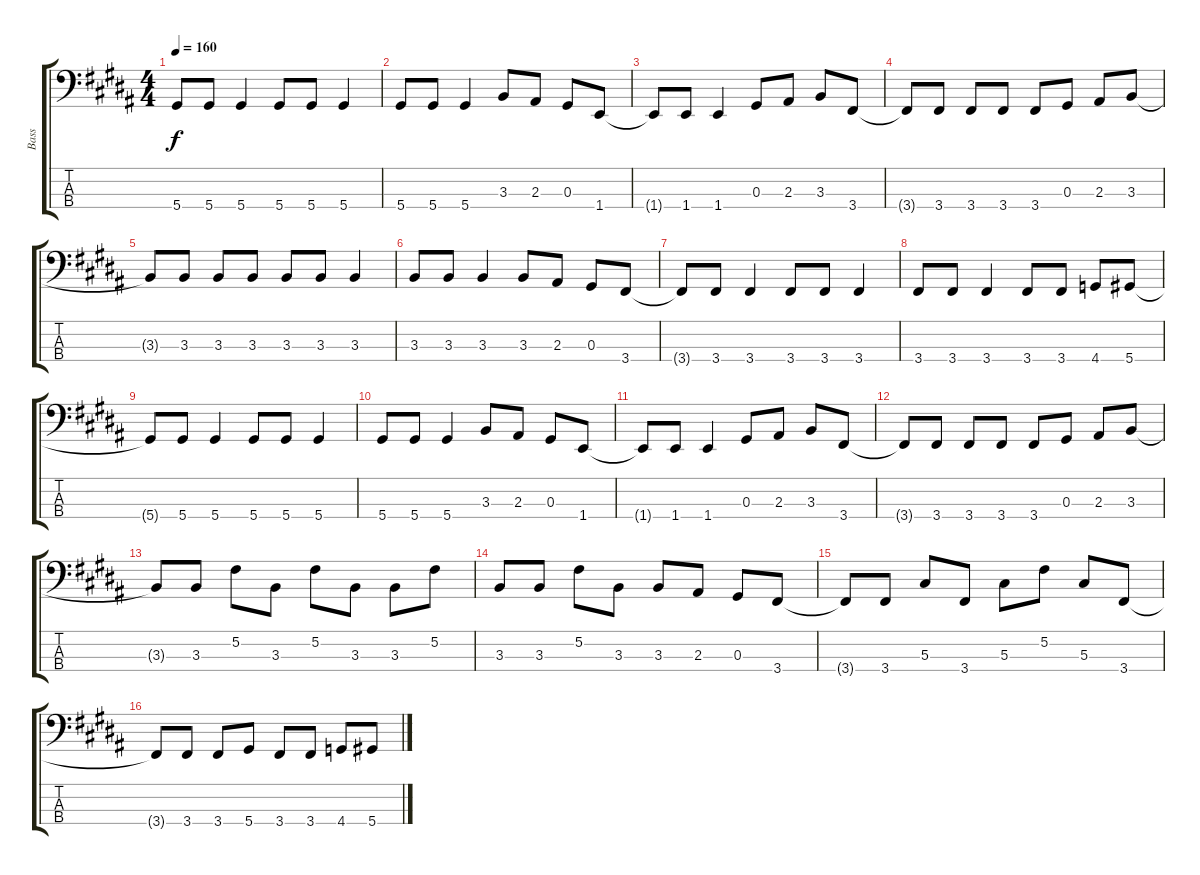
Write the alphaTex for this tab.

\track ("Bass" "Bass") {instrument electricbassfinger}
\staff {score tabs}
\tuning (Gb2 Db2 Ab1 Eb1) {hide}
\ts (4 4)
\tempo 160
\clef f4
\ks b
5.4{t}.8{dy f} 5.4.8 5.4.4 5.4.8 5.4.8 5.4.4 |
5.4.8 5.4.8 5.4.4 3.3.8 2.3.8 0.3.8 1.4.8 |
1.4{t}.8 1.4.8 1.4.4 0.3.8 2.3.8 3.3.8 3.4.8 |
3.4{t}.8 3.4.8 3.4.8 3.4.8 3.4.8 0.3.8 2.3.8 3.3.8 |
3.3{t}.8 3.3.8 3.3.8 3.3.8 3.3.8 3.3.8 3.3.4 |
3.3.8 3.3.8 3.3.4 3.3.8 2.3.8 0.3.8 3.4.8 |
3.4{t}.8 3.4.8 3.4.4 3.4.8 3.4.8 3.4.4 |
3.4.8 3.4.8 3.4.4 3.4.8 3.4.8 4.4.8 5.4.8 |
5.4{t}.8 5.4.8 5.4.4 5.4.8 5.4.8 5.4.4 |
5.4.8 5.4.8 5.4.4 3.3.8 2.3.8 0.3.8 1.4.8 |
1.4{t}.8 1.4.8 1.4.4 0.3.8 2.3.8 3.3.8 3.4.8 |
3.4{t}.8 3.4.8 3.4.8 3.4.8 3.4.8 0.3.8 2.3.8 3.3.8 |
3.3{t}.8 3.3.8 5.2.8 3.3.8 5.2.8 3.3.8 3.3.8 5.2.8 |
3.3.8 3.3.8 5.2.8 3.3.8 3.3.8 2.3.8 0.3.8 3.4.8 |
3.4{t}.8 3.4.8 5.3.8 3.4.8 5.3.8 5.2.8 5.3.8 3.4.8 |
3.4{t}.8 3.4.8 3.4.8 5.4.8 3.4.8 3.4.8 4.4.8 5.4.8
